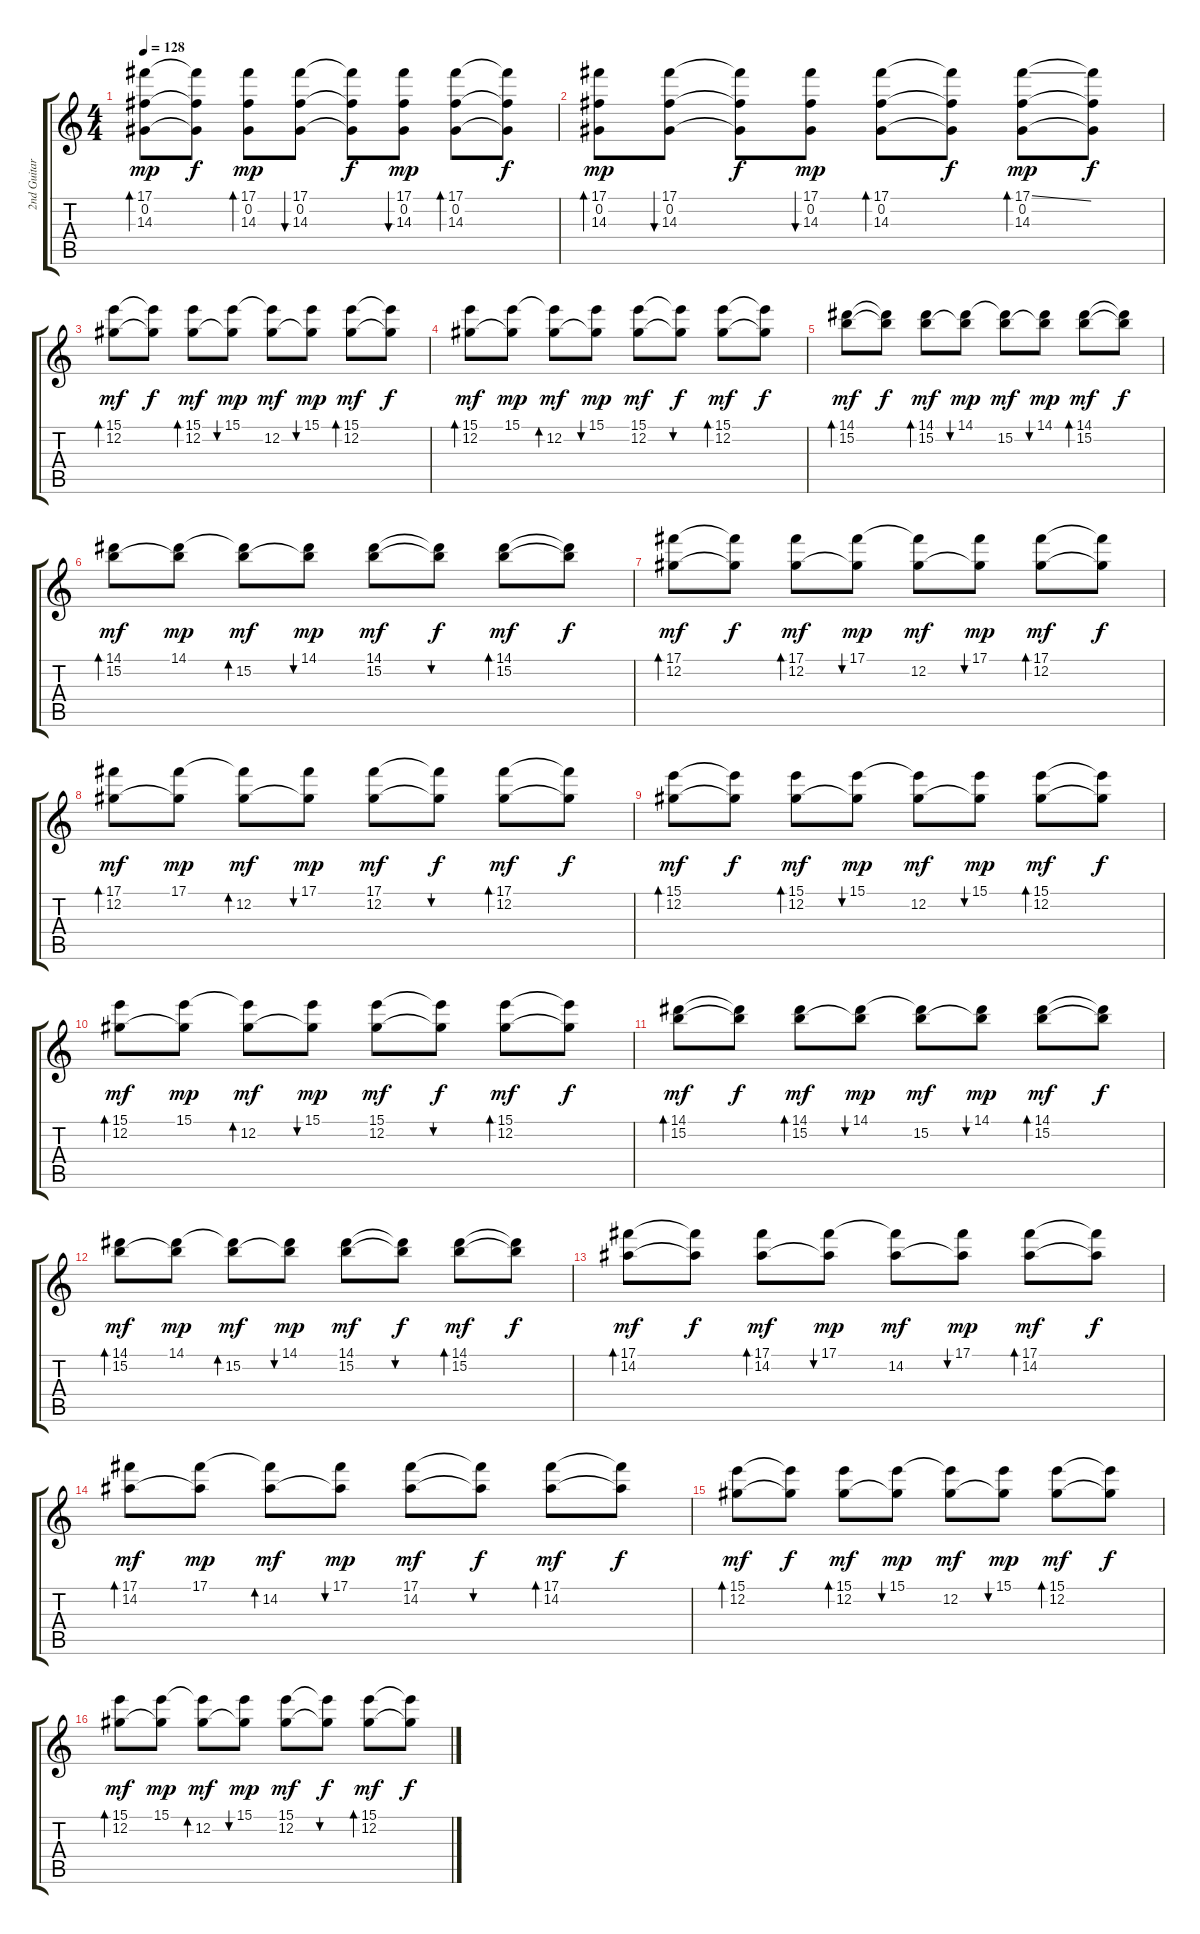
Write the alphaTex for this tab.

\track ("2nd Guitar" "2nd Guitar") {instrument electricguitarjazz}
\staff {score tabs}
\tuning (Db4 Ab3 E3 B2 Gb2 Db2) {hide}
\ts (4 4)
\tempo 128
\clef g2
\ks c
(17.1 0.2 14.3).8{bd 60 dy mp} (17.1{t} 0.2{t} 14.3{t}).8{dy f} (17.1 0.2 14.3).8{bd 60 dy mp} (17.1 0.2 14.3).8{bu 60} (17.1{t} 0.2{t} 14.3{t}).8{dy f} (17.1 0.2 14.3).8{bu 60 dy mp} (17.1 0.2 14.3).8{bd 60} (17.1{t} 0.2{t} 14.3{t}).8{dy f} |
(17.1 0.2 14.3).8{bd 60 dy mp} (17.1 0.2 14.3).8{bu 60} (17.1{t} 0.2{t} 14.3{t}).8{dy f} (17.1 0.2 14.3).8{bu 60 dy mp} (17.1 0.2 14.3).8{bd 60} (17.1{t} 0.2{t} 14.3{t}).8{dy f} (17.1{ss} 0.2 14.3).8{bd 60 dy mp} (17.1{t} 0.2{t} 14.3{t}).8{dy f} |
(15.1 12.2).8{bd 60 dy mf} (15.1{t} 12.2{t}).8{dy f} (15.1 12.2).8{bd 60 dy mf} (15.1 12.2{t}).8{bu 60 dy mp} (15.1{t} 12.2).8{dy mf} (15.1 12.2{t}).8{bu 60 dy mp} (15.1 12.2).8{bd 60 dy mf} (15.1{t} 12.2{t}).8{dy f} |
(15.1 12.2).8{bd 60 dy mf} (15.1 12.2{t}).8{dy mp} (15.1{t} 12.2).8{bd 60 dy mf} (15.1 12.2{t}).8{bu 60 dy mp} (15.1 12.2).8{dy mf} (15.1{t} 12.2{t}).8{bu 60 dy f} (15.1 12.2).8{bd 60 dy mf} (15.1{t} 12.2{t}).8{dy f} |
(14.1 15.2).8{bd 60 dy mf} (14.1{t} 15.2{t}).8{dy f} (14.1 15.2).8{bd 60 dy mf} (14.1 15.2{t}).8{bu 60 dy mp} (14.1{t} 15.2).8{dy mf} (14.1 15.2{t}).8{bu 60 dy mp} (14.1 15.2).8{bd 60 dy mf} (14.1{t} 15.2{t}).8{dy f} |
(14.1 15.2).8{bd 60 dy mf} (14.1 15.2{t}).8{dy mp} (14.1{t} 15.2).8{bd 60 dy mf} (14.1 15.2{t}).8{bu 60 dy mp} (14.1 15.2).8{dy mf} (14.1{t} 15.2{t}).8{bu 60 dy f} (14.1 15.2).8{bd 60 dy mf} (14.1{t} 15.2{t}).8{dy f} |
(17.1 12.2).8{bd 60 dy mf} (17.1{t} 12.2{t}).8{dy f} (17.1 12.2).8{bd 60 dy mf} (17.1 12.2{t}).8{bu 60 dy mp} (17.1{t} 12.2).8{dy mf} (17.1 12.2{t}).8{bu 60 dy mp} (17.1 12.2).8{bd 60 dy mf} (17.1{t} 12.2{t}).8{dy f} |
(17.1 12.2).8{bd 60 dy mf} (17.1 12.2{t}).8{dy mp} (17.1{t} 12.2).8{bd 60 dy mf} (17.1 12.2{t}).8{bu 60 dy mp} (17.1 12.2).8{dy mf} (17.1{t} 12.2{t}).8{bu 60 dy f} (17.1 12.2).8{bd 60 dy mf} (17.1{t} 12.2{t}).8{dy f} |
(15.1 12.2).8{bd 60 dy mf} (15.1{t} 12.2{t}).8{dy f} (15.1 12.2).8{bd 60 dy mf} (15.1 12.2{t}).8{bu 60 dy mp} (15.1{t} 12.2).8{dy mf} (15.1 12.2{t}).8{bu 60 dy mp} (15.1 12.2).8{bd 60 dy mf} (15.1{t} 12.2{t}).8{dy f} |
(15.1 12.2).8{bd 60 dy mf} (15.1 12.2{t}).8{dy mp} (15.1{t} 12.2).8{bd 60 dy mf} (15.1 12.2{t}).8{bu 60 dy mp} (15.1 12.2).8{dy mf} (15.1{t} 12.2{t}).8{bu 60 dy f} (15.1 12.2).8{bd 60 dy mf} (15.1{t} 12.2{t}).8{dy f} |
(14.1 15.2).8{bd 60 dy mf} (14.1{t} 15.2{t}).8{dy f} (14.1 15.2).8{bd 60 dy mf} (14.1 15.2{t}).8{bu 60 dy mp} (14.1{t} 15.2).8{dy mf} (14.1 15.2{t}).8{bu 60 dy mp} (14.1 15.2).8{bd 60 dy mf} (14.1{t} 15.2{t}).8{dy f} |
(14.1 15.2).8{bd 60 dy mf} (14.1 15.2{t}).8{dy mp} (14.1{t} 15.2).8{bd 60 dy mf} (14.1 15.2{t}).8{bu 60 dy mp} (14.1 15.2).8{dy mf} (14.1{t} 15.2{t}).8{bu 60 dy f} (14.1 15.2).8{bd 60 dy mf} (14.1{t} 15.2{t}).8{dy f} |
(17.1 14.2).8{bd 60 dy mf} (17.1{t} 14.2{t}).8{dy f} (17.1 14.2).8{bd 60 dy mf} (17.1 14.2{t}).8{bu 60 dy mp} (17.1{t} 14.2).8{dy mf} (17.1 14.2{t}).8{bu 60 dy mp} (17.1 14.2).8{bd 60 dy mf} (17.1{t} 14.2{t}).8{dy f} |
(17.1 14.2).8{bd 60 dy mf} (17.1 14.2{t}).8{dy mp} (17.1{t} 14.2).8{bd 60 dy mf} (17.1 14.2{t}).8{bu 60 dy mp} (17.1 14.2).8{dy mf} (17.1{t} 14.2{t}).8{bu 60 dy f} (17.1 14.2).8{bd 60 dy mf} (17.1{t} 14.2{t}).8{dy f} |
(15.1 12.2).8{bd 60 dy mf} (15.1{t} 12.2{t}).8{dy f} (15.1 12.2).8{bd 60 dy mf} (15.1 12.2{t}).8{bu 60 dy mp} (15.1{t} 12.2).8{dy mf} (15.1 12.2{t}).8{bu 60 dy mp} (15.1 12.2).8{bd 60 dy mf} (15.1{t} 12.2{t}).8{dy f} |
(15.1 12.2).8{bd 60 dy mf} (15.1 12.2{t}).8{dy mp} (15.1{t} 12.2).8{bd 60 dy mf} (15.1 12.2{t}).8{bu 60 dy mp} (15.1 12.2).8{dy mf} (15.1{t} 12.2{t}).8{bu 60 dy f} (15.1 12.2).8{bd 60 dy mf} (15.1{t} 12.2{t}).8{dy f}
